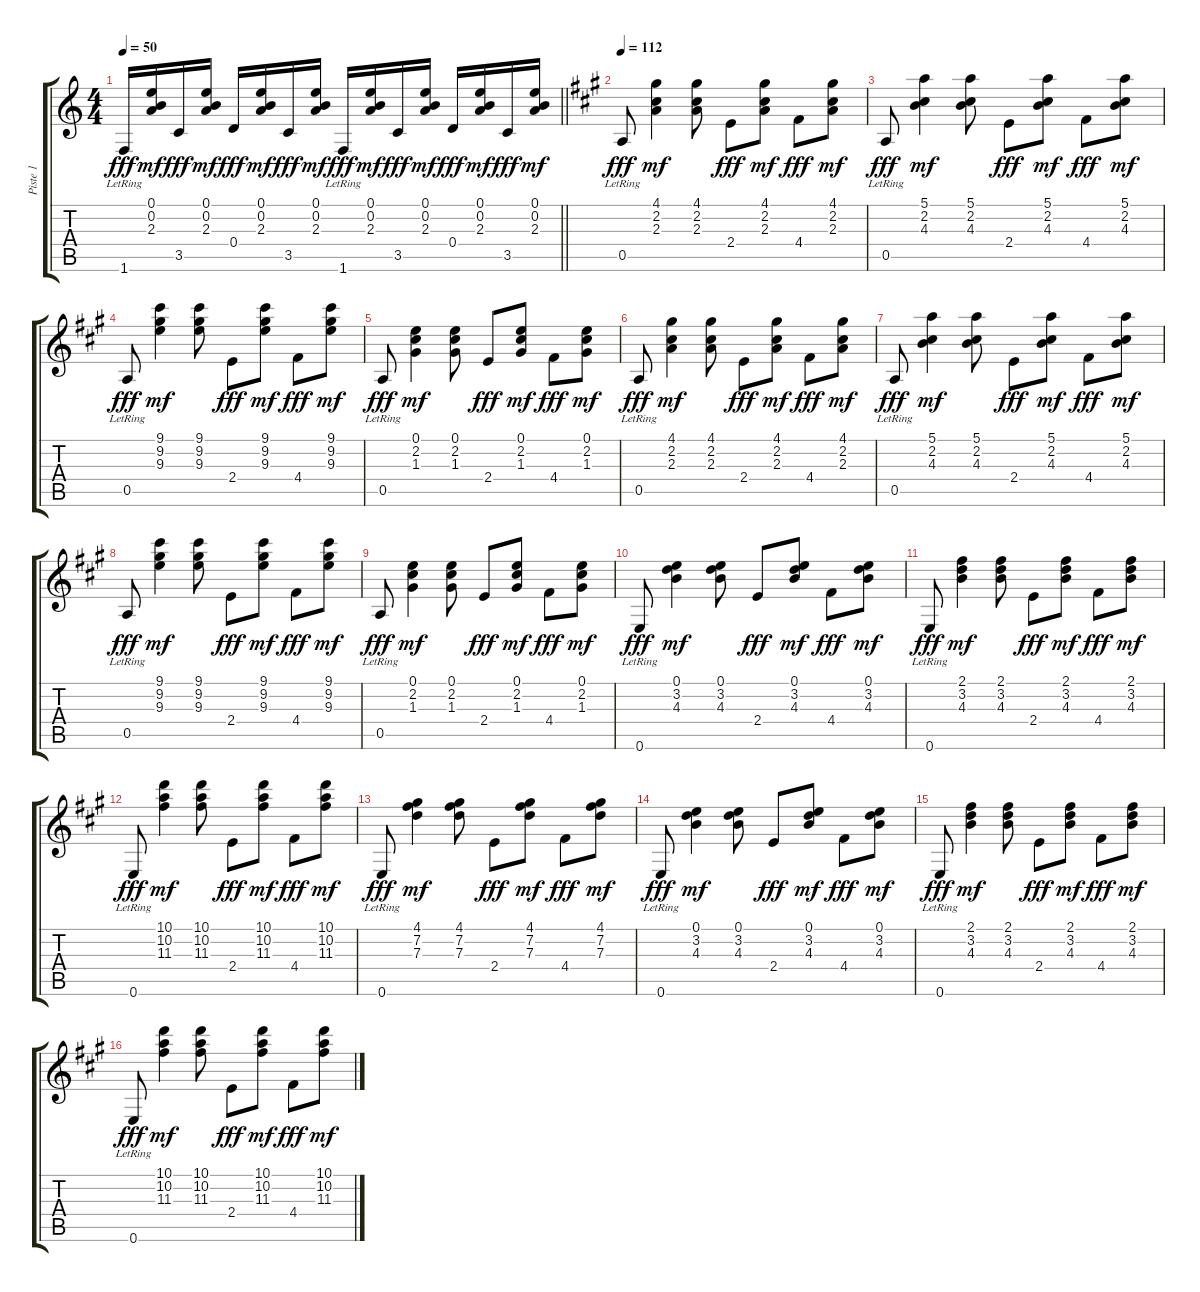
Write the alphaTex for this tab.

\track ("Piste 1" "Piste 1") {instrument acousticguitarnylon}
\staff {score tabs}
\tuning (E4 B3 G3 D3 A2 E2) {hide}
\ts (4 4)
\tempo 50
\clef g2
\barLineRight lightlight
\ks c
1.6{lr}.16{dy fff} (0.1 0.2 2.3).16{dy mf} 3.5.16{dy fff} (0.1 0.2 2.3).16{dy mf} 0.4.16{dy fff} (0.1 0.2 2.3).16{dy mf} 3.5.16{dy fff} (0.1 0.2 2.3).16{dy mf} 1.6{lr}.16{dy fff} (0.1 0.2 2.3).16{dy mf} 3.5.16{dy fff} (0.1 0.2 2.3).16{dy mf} 0.4.16{dy fff} (0.1 0.2 2.3).16{dy mf} 3.5.16{dy fff} (0.1 0.2 2.3).16{dy mf} |
\tempo 112
\ks a
0.5{lr}.8{dy fff} (4.1 2.2 2.3).4{dy mf} (4.1 2.2 2.3).8 2.4.8{dy fff} (4.1 2.2 2.3).8{dy mf} 4.4.8{dy fff} (4.1 2.2 2.3).8{dy mf} |
0.5{lr}.8{dy fff} (5.1 2.2 4.3).4{dy mf} (5.1 2.2 4.3).8 2.4.8{dy fff} (5.1 2.2 4.3).8{dy mf} 4.4.8{dy fff} (5.1 2.2 4.3).8{dy mf} |
0.5{lr}.8{dy fff} (9.1 9.2 9.3).4{dy mf} (9.1 9.2 9.3).8 2.4.8{dy fff} (9.1 9.2 9.3).8{dy mf} 4.4.8{dy fff} (9.1 9.2 9.3).8{dy mf} |
0.5{lr}.8{dy fff} (0.1 2.2 1.3).4{dy mf} (0.1 2.2 1.3).8 2.4.8{dy fff} (0.1 2.2 1.3).8{dy mf} 4.4.8{dy fff} (0.1 2.2 1.3).8{dy mf} |
0.5{lr}.8{dy fff} (4.1 2.2 2.3).4{dy mf} (4.1 2.2 2.3).8 2.4.8{dy fff} (4.1 2.2 2.3).8{dy mf} 4.4.8{dy fff} (4.1 2.2 2.3).8{dy mf} |
0.5{lr}.8{dy fff} (5.1 2.2 4.3).4{dy mf} (5.1 2.2 4.3).8 2.4.8{dy fff} (5.1 2.2 4.3).8{dy mf} 4.4.8{dy fff} (5.1 2.2 4.3).8{dy mf} |
0.5{lr}.8{dy fff} (9.1 9.2 9.3).4{dy mf} (9.1 9.2 9.3).8 2.4.8{dy fff} (9.1 9.2 9.3).8{dy mf} 4.4.8{dy fff} (9.1 9.2 9.3).8{dy mf} |
0.5{lr}.8{dy fff} (0.1 2.2 1.3).4{dy mf} (0.1 2.2 1.3).8 2.4.8{dy fff} (0.1 2.2 1.3).8{dy mf} 4.4.8{dy fff} (0.1 2.2 1.3).8{dy mf} |
0.6{lr}.8{dy fff} (0.1 3.2 4.3).4{dy mf} (0.1 3.2 4.3).8 2.4.8{dy fff} (0.1 3.2 4.3).8{dy mf} 4.4.8{dy fff} (0.1 3.2 4.3).8{dy mf} |
0.6{lr}.8{dy fff} (2.1 3.2 4.3).4{dy mf} (2.1 3.2 4.3).8 2.4.8{dy fff} (2.1 3.2 4.3).8{dy mf} 4.4.8{dy fff} (2.1 3.2 4.3).8{dy mf} |
0.6{lr}.8{dy fff} (10.1 10.2 11.3).4{dy mf} (10.1 10.2 11.3).8 2.4.8{dy fff} (10.1 10.2 11.3).8{dy mf} 4.4.8{dy fff} (10.1 10.2 11.3).8{dy mf} |
0.6{lr}.8{dy fff} (4.1 7.2 7.3).4{dy mf} (4.1 7.2 7.3).8 2.4.8{dy fff} (4.1 7.2 7.3).8{dy mf} 4.4.8{dy fff} (4.1 7.2 7.3).8{dy mf} |
0.6{lr}.8{dy fff} (0.1 3.2 4.3).4{dy mf} (0.1 3.2 4.3).8 2.4.8{dy fff} (0.1 3.2 4.3).8{dy mf} 4.4.8{dy fff} (0.1 3.2 4.3).8{dy mf} |
0.6{lr}.8{dy fff} (2.1 3.2 4.3).4{dy mf} (2.1 3.2 4.3).8 2.4.8{dy fff} (2.1 3.2 4.3).8{dy mf} 4.4.8{dy fff} (2.1 3.2 4.3).8{dy mf} |
0.6{lr}.8{dy fff} (10.1 10.2 11.3).4{dy mf} (10.1 10.2 11.3).8 2.4.8{dy fff} (10.1 10.2 11.3).8{dy mf} 4.4.8{dy fff} (10.1 10.2 11.3).8{dy mf}
